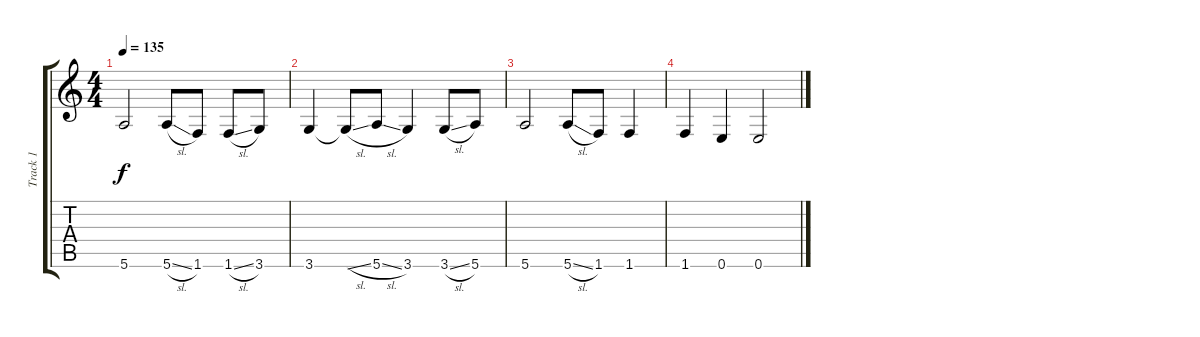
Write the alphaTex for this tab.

\track ("Track 1" "Track 1") {instrument distortionguitar}
\staff {score tabs}
\tuning (E4 B3 G3 D3 A2 E2) {hide}
\ts (4 4)
\tempo 135
\clef g2
\ks c
5.6.2{dy f} 5.6{sl}.8 1.6.8 1.6{sl}.8 3.6.8 |
3.6.4 3.6{sl t}.8 5.6{sl}.8 3.6.4 3.6{sl}.8 5.6.8 |
5.6.2 5.6{sl}.8 1.6.8 1.6.4 |
1.6.4 0.6.4 0.6.2
